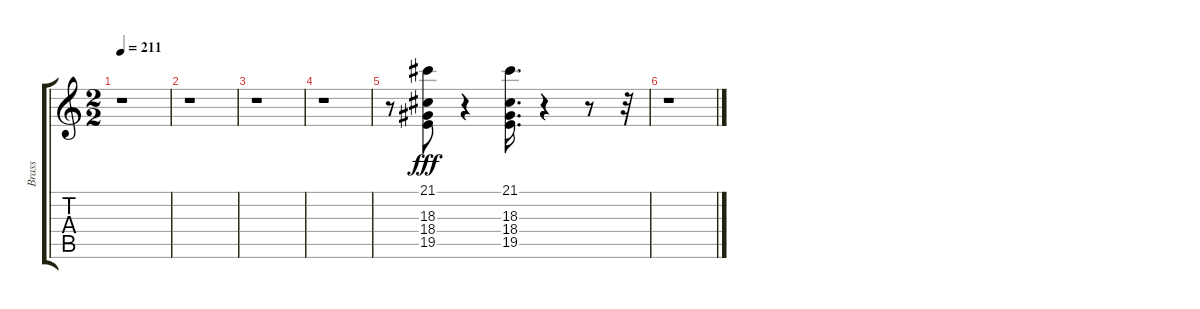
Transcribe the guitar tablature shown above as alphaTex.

\track ("Brass" "Brass") {instrument synthbrass1}
\staff {score tabs}
\tuning (E4 B3 G3 D3 A2 E2) {hide}
\ts (2 2)
\tempo 211
\clef g2
\ks c
r.1{dy fff} |
r.1 |
r.1 |
r.1 |
r.8 (21.1 18.3 18.4 19.5).8 r.4 (21.1 18.3 18.4 19.5).16{d} r.4 r.8 r.32 |
r.1
